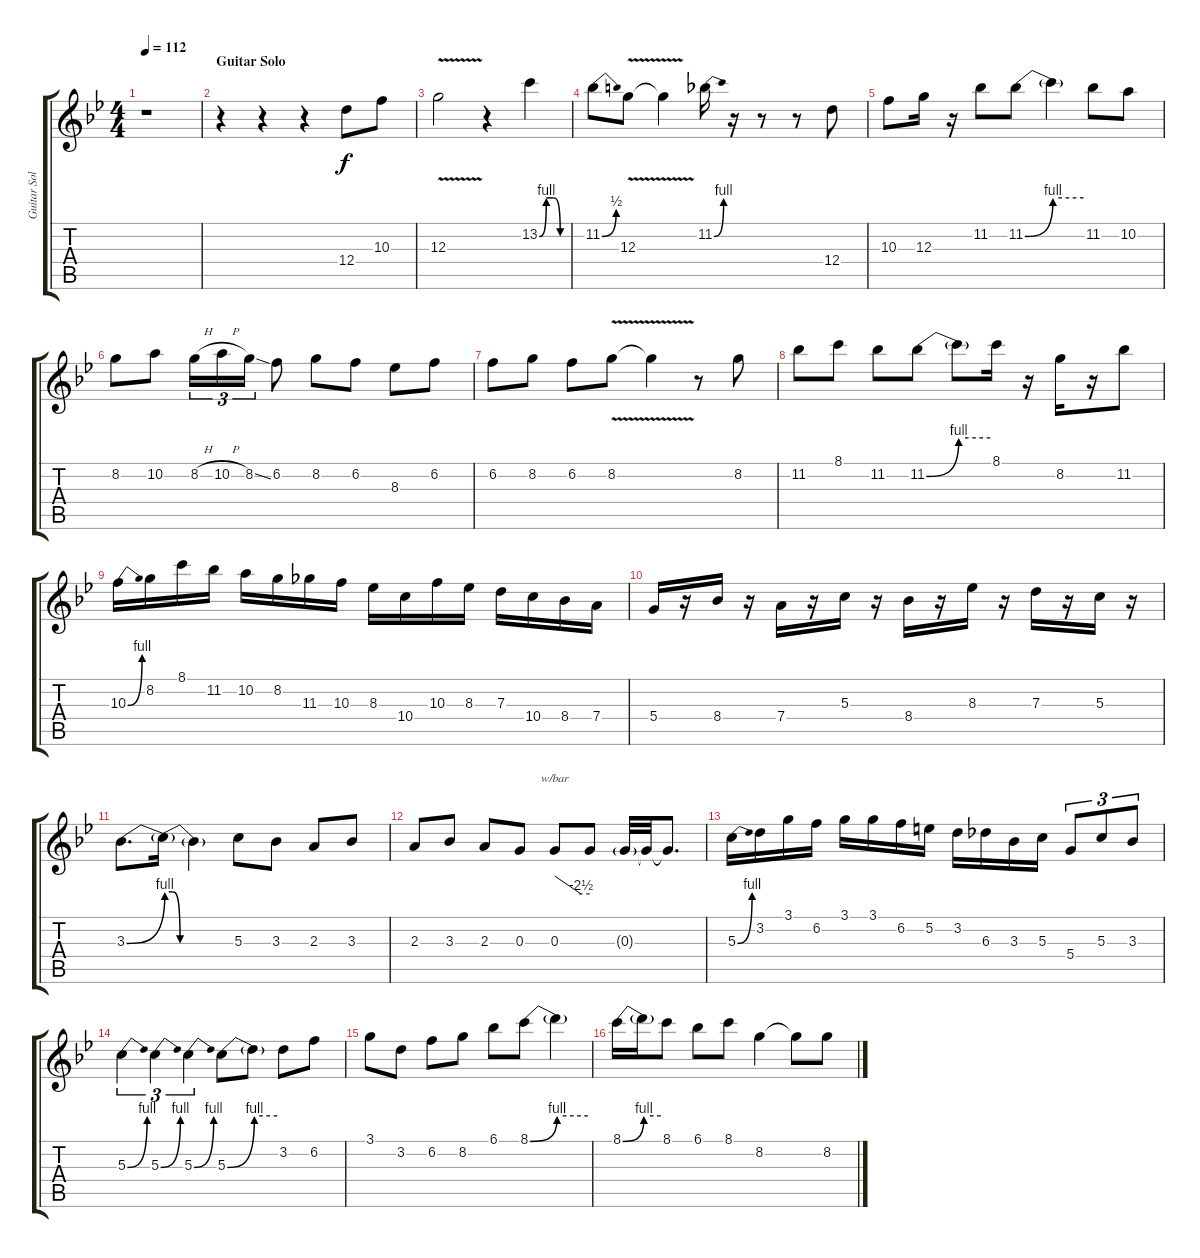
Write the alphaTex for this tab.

\track ("Guitar Solo" "Guitar Sol") {instrument overdrivenguitar}
\staff {score tabs}
\tuning (E4 B3 G3 D3 A2 E2) {hide}
\ts (4 4)
\tempo 112
\clef g2
\ks bb
r.1{dy f} |
\section ("" "Guitar Solo")
r.4 r.4 r.4 12.4.8 10.3.8 |
12.3{v}.2 r.4 13.2{be (custom 0 0 15 4 30 4 45 0 60 0)}.4 |
11.2{be (bend 0 0 60 2)}.8 12.3{v}.8 12.3{v t}.4 11.2{be (bend 0 0 60 4)}.16 r.16 r.8 r.8 12.4.8 |
10.3.8 12.3.16 r.16 11.2.8 11.2{be (bend 0 0 60 4)}.8 11.2{be (hold 0 4 60 4) t}.4 11.2.8 10.2.8 |
8.2.8 10.2.8 8.2{h}.16{tu (3 2)} 10.2{h}.16{tu (3 2)} 8.2{ss}.16{tu (3 2)} 6.2.8 8.2.8 6.2.8 8.3.8 6.2.8 |
6.2.8 8.2.8 6.2.8 8.2{v}.8 8.2{v t}.4 r.8 8.2.8 |
11.2.8 8.1.8 11.2.8 11.2{be (bend 0 0 60 4)}.8 11.2{be (hold 0 4 60 4) t}.8 8.1.16 r.16 8.2.16 r.16 11.2.8 |
10.3{be (bend 0 0 60 4)}.16 8.2.16 8.1.16 11.2.16 10.2.16 8.2.16 11.3.16 10.3.16 8.3.16 10.4.16 10.3.16 8.3.16 7.3.16 10.4.16 8.4.16 7.4.16 |
5.4.16 r.16 8.4.16 r.16 7.4.16 r.16 5.3.16 r.16 8.4.16 r.16 8.3.16 r.16 7.3.16 r.16 5.3.16 r.16 |
3.3{be (bend 0 0 60 4)}.8{d} 3.3{be (custom 0 4 15 4 30 0 60 0) t}.16 3.3{be (hold 0 0 60 0) t}.4 5.3.8 3.3.8 2.3.8 3.3.8 |
2.3.8 3.3.8 2.3.8 0.3.8 0.3.8{tbe (custom default 0 0 45 -10 60 -10)} 0.3{t}.8 0.3{g}.32 0.3{t}.32 0.3{t}.8{d} |
5.3{be (bend 0 0 60 4)}.16 3.2.16 3.1.16 6.2.16 3.1.16 3.1.16 6.2.16 5.2.16 3.2.16 6.3.16 3.3.16 5.3.16 5.4.8{tu (3 2)} 5.3.8{tu (3 2)} 3.3.8{tu (3 2)} |
5.3{be (bend 0 0 60 4)}.4{tu (3 2)} 5.3{be (bend 0 0 60 4)}.4{tu (3 2)} 5.3{be (bend 0 0 60 4)}.4{tu (3 2)} 5.3{be (bend 0 0 60 4)}.8 5.3{be (hold 0 4 60 4) t}.8 3.2.8 6.2.8 |
3.1.8 3.2.8 6.2.8 8.2.8 6.1.8 8.1{be (bend 0 0 60 4)}.8 8.1{be (hold 0 4 60 4) t}.4 |
8.1{be (bend 0 0 60 4)}.16 8.1{be (hold 0 4 60 4) t}.16 8.1.8 6.1.8 8.1.8 8.2.4 8.2{t}.8 8.2.8
